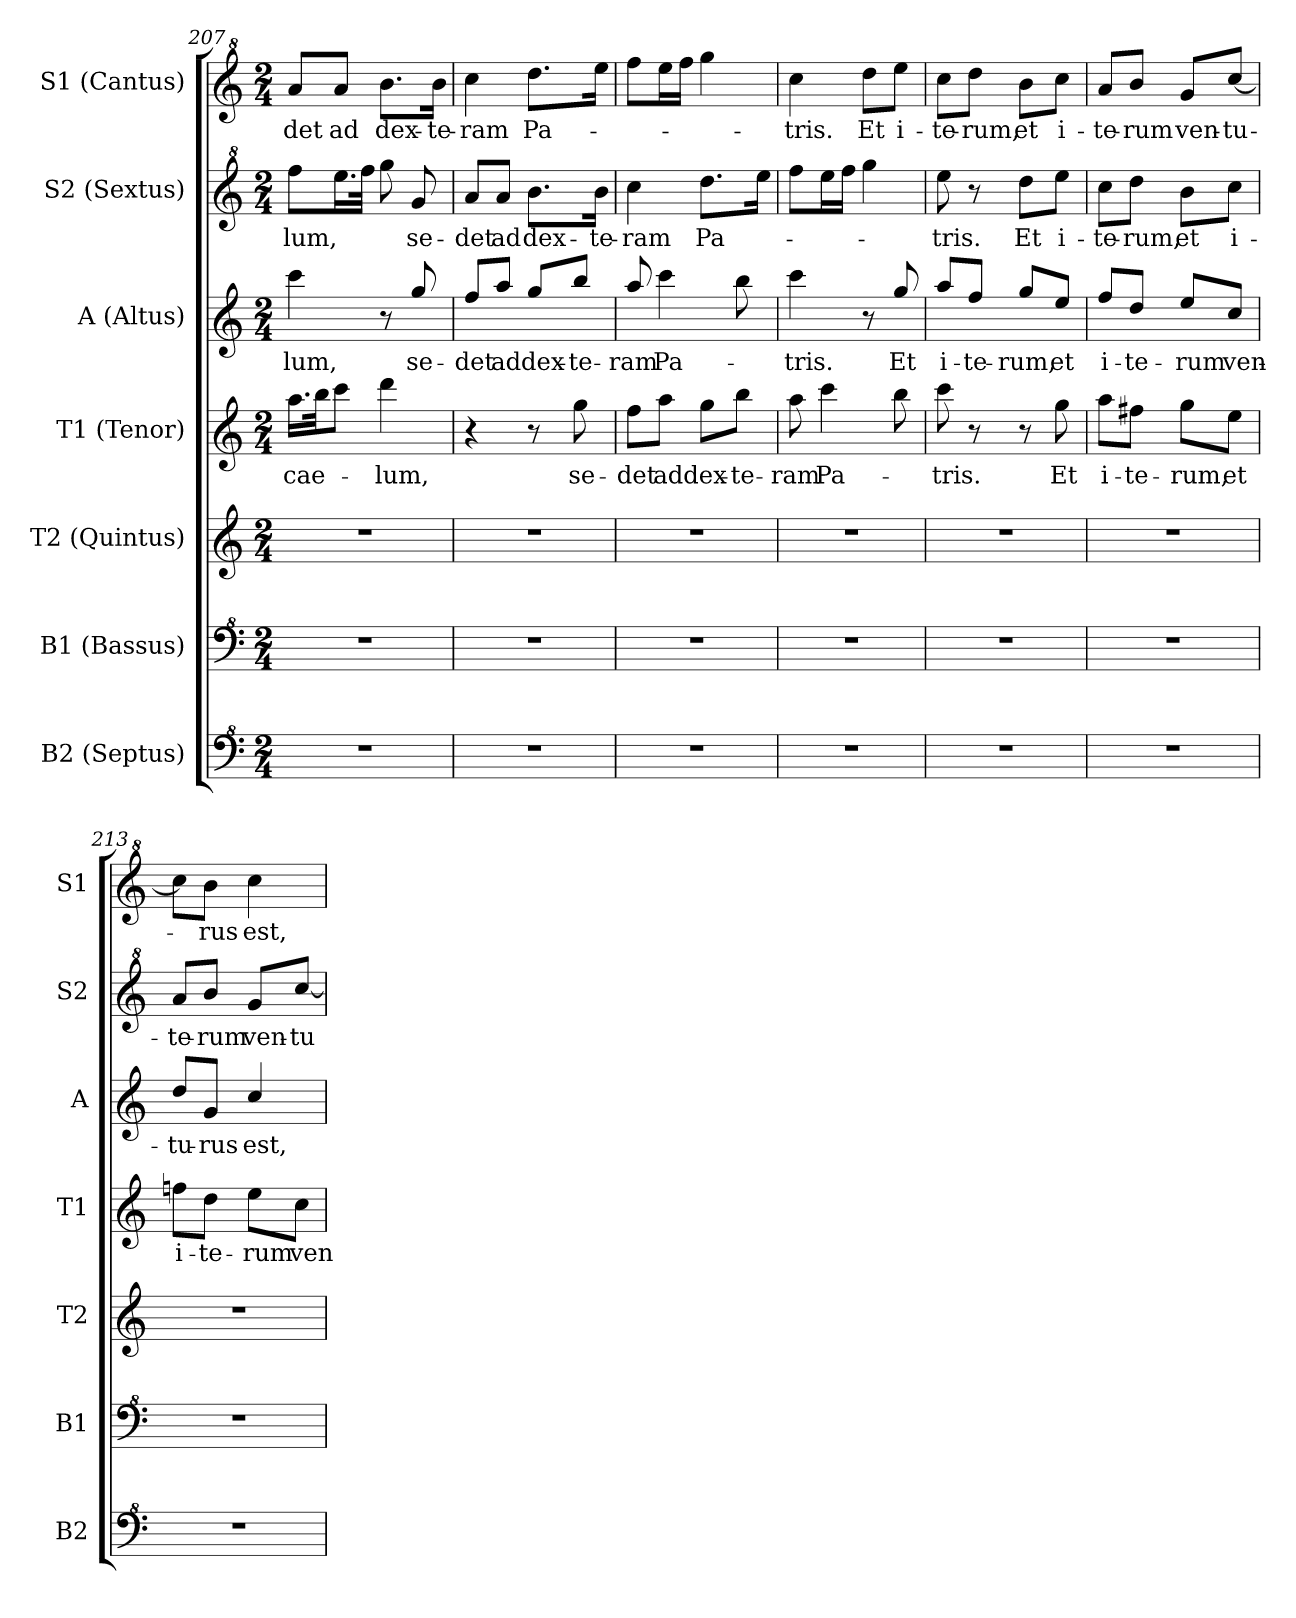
**kern	**kern	**kern	**kern	**text	**kern	**text	**kern	**text	**kern	**text
*part7	*part6	*part5	*part4	*part4	*part3	*part3	*part2	*part2	*part1	*part1
*staff7	*staff6	*staff5	*staff4	*staff4	*staff3	*staff3	*staff2	*staff2	*staff1	*staff1
*I"B2 (Septus)	*I"B1 (Bassus)	*I"T2 (Quintus)	*I"T1 (Tenor)	*	*I"A (Altus)	*	*I"S2 (Sextus)	*	*I"S1 (Cantus)	*
*I'B2	*I'B1	*I'T2	*I'T1	*	*I'A	*	*I'S2	*	*I'S1	*
*clefF^4	*clefF^4	*clefG2	*clefG2	*	*clefG2	*	*clefG^2	*	*clefG^2	*
*k[]	*k[]	*k[]	*k[]	*	*k[]	*	*k[]	*	*k[]	*
*M2/4	*M2/4	*M2/4	*M2/4	*	*M2/4	*	*M2/4	*	*M2/4	*
=207	=207	=207	=207	=207	=207	=207	=207	=207	=207	=207
!	!	!	!	!LO:LY:b	!	!LO:LY:b	!	!LO:LY:b	!	!LO:LY:b
2r	2r	2r	16.aa\LL	cae-	4ccc\	-lum,	8fff\L	-lum,	8aa/L	-det
.	.	.	32bb\JK	.	.	.	.	.	.	.
!	!	!	!	!	!	!	!	!	!	!LO:LY:b
.	.	.	8ccc\J	.	.	.	16.eee\L	.	8aa/J	ad
.	.	.	.	.	.	.	32fff\JJk	.	.	.
!	!	!	!	!LO:LY:b	!	!	!	!	!	!LO:LY:b
.	.	.	4ddd\	-lum,	8r	.	8ggg\	.	8.bb\L	dex-
!	!	!	!	!	!	!LO:LY:b	!	!LO:LY:b	!	!
.	.	.	.	.	8gg/	se-	8gg/	se-	.	.
!	!	!	!	!	!	!	!	!	!	!LO:LY:b
.	.	.	.	.	.	.	.	.	16bb\Jk	-te-
=208	=208	=208	=208	=208	=208	=208	=208	=208	=208	=208
!	!	!	!	!	!	!LO:LY:b	!	!LO:LY:b	!	!LO:LY:b
2r	2r	2r	4r	.	8ff/L	-det	8aa/L	-det	4ccc\	-ram
!	!	!	!	!	!	!LO:LY:b	!	!LO:LY:b	!	!
.	.	.	.	.	8aa/J	ad	8aa/J	ad	.	.
!	!	!	!	!	!	!LO:LY:b	!	!LO:LY:b	!	!LO:LY:b
.	.	.	8r	.	8gg/L	dex-	8.bb\L	dex-	8.ddd\L	Pa-
!	!	!	!	!LO:LY:b	!	!LO:LY:b	!	!	!	!
.	.	.	8gg\	se-	8bb/J	-te-	.	.	.	.
!	!	!	!	!	!	!	!	!LO:LY:b	!	!
.	.	.	.	.	.	.	16bb\Jk	-te-	16eee\Jk	.
=209	=209	=209	=209	=209	=209	=209	=209	=209	=209	=209
!	!	!	!	!LO:LY:b	!	!LO:LY:b	!	!LO:LY:b	!	!
2r	2r	2r	8ff\L	-det	8aa/	-ram	4ccc\	-ram	8fff\L	.
!	!	!	!	!LO:LY:b	!	!LO:LY:b	!	!	!	!
.	.	.	8aa\J	ad	4ccc\	Pa-	.	.	16eee\L	.
.	.	.	.	.	.	.	.	.	16fff\JJ	.
!	!	!	!	!LO:LY:b	!	!	!	!LO:LY:b	!	!
.	.	.	8gg\L	dex-	.	.	8.ddd\L	Pa-	4ggg\	.
!	!	!	!	!LO:LY:b	!	!	!	!	!	!
.	.	.	8bb\J	-te-	8bb\	.	.	.	.	.
.	.	.	.	.	.	.	16eee\Jk	.	.	.
=210	=210	=210	=210	=210	=210	=210	=210	=210	=210	=210
!	!	!	!	!LO:LY:b	!	!LO:LY:b	!	!	!	!LO:LY:b
2r	2r	2r	8aa\	-ram	4ccc\	-tris.	8fff\L	.	4ccc\	-tris.
!	!	!	!	!LO:LY:b	!	!	!	!	!	!
.	.	.	4ccc\	Pa-	.	.	16eee\L	.	.	.
.	.	.	.	.	.	.	16fff\JJ	.	.	.
!	!	!	!	!	!	!	!	!	!	!LO:LY:b
.	.	.	.	.	8r	.	4ggg\	.	8ddd\L	Et
!	!	!	!	!	!	!LO:LY:b	!	!	!	!LO:LY:b
.	.	.	8bb\	.	8gg/	Et	.	.	8eee\J	i-
=211	=211	=211	=211	=211	=211	=211	=211	=211	=211	=211
!	!	!	!	!LO:LY:b	!	!LO:LY:b	!	!LO:LY:b	!	!LO:LY:b
2r	2r	2r	8ccc\	-tris.	8aa/L	i-	8eee\	-tris.	8ccc\L	-te-
!	!	!	!	!	!	!LO:LY:b	!	!	!	!LO:LY:b
.	.	.	8r	.	8ff/J	-te-	8r	.	8ddd\J	-rum,
!	!	!	!	!	!	!LO:LY:b	!	!LO:LY:b	!	!LO:LY:b
.	.	.	8r	.	8gg/L	-rum,	8ddd\L	Et	8bb\L	et
!	!	!	!	!LO:LY:b	!	!LO:LY:b	!	!LO:LY:b	!	!LO:LY:b
.	.	.	8gg\	Et	8ee/J	et	8eee\J	i-	8ccc\J	i-
=212	=212	=212	=212	=212	=212	=212	=212	=212	=212	=212
!	!	!	!	!LO:LY:b	!	!LO:LY:b	!	!LO:LY:b	!	!LO:LY:b
2r	2r	2r	8aa\L	i-	8ff/L	i-	8ccc\L	-te-	8aa/L	-te-
!	!	!	!	!LO:LY:b	!	!LO:LY:b	!	!LO:LY:b	!	!LO:LY:b
.	.	.	8ff#X\J	-te-	8dd/J	-te-	8ddd\J	-rum,	8bb/J	-rum
!	!	!	!	!LO:LY:b	!	!LO:LY:b	!	!LO:LY:b	!	!LO:LY:b
.	.	.	8gg\L	-rum,	8ee/L	-rum	8bb\L	et	8gg/L	ven-
!	!	!	!	!LO:LY:b	!	!LO:LY:b	!	!LO:LY:b	!	!LO:LY:b
.	.	.	8ee\J	et	8cc/J	ven-	8ccc\J	i-	[8ccc/J	-tu-
=213	=213	=213	=213	=213	=213	=213	=213	=213	=213	=213
!	!	!	!	!LO:LY:b	!	!LO:LY:b	!	!LO:LY:b	!	!
2r	2r	2r	8ffni\L	i-	8dd/L	-tu-	8aa/L	-te-	8ccc\L]	.
!	!	!	!	!LO:LY:b	!	!LO:LY:b	!	!LO:LY:b	!	!LO:LY:b
.	.	.	8dd\J	-te-	8g/J	-rus	8bb/J	-rum	8bb\J	-rus
!	!	!	!	!LO:LY:b	!	!LO:LY:b	!	!LO:LY:b	!	!LO:LY:b
.	.	.	8ee\L	-rum	4cc/	est,	8gg/L	ven-	4ccc\	est,
!	!	!	!	!LO:LY:b	!	!	!	!LO:LY:b	!	!
.	.	.	8cc\J	ven-	.	.	[8ccc/J	-tu-	.	.
=	=	=	=	=	=	=	=	=	=	=
*-	*-	*-	*-	*-	*-	*-	*-	*-	*-	*-
